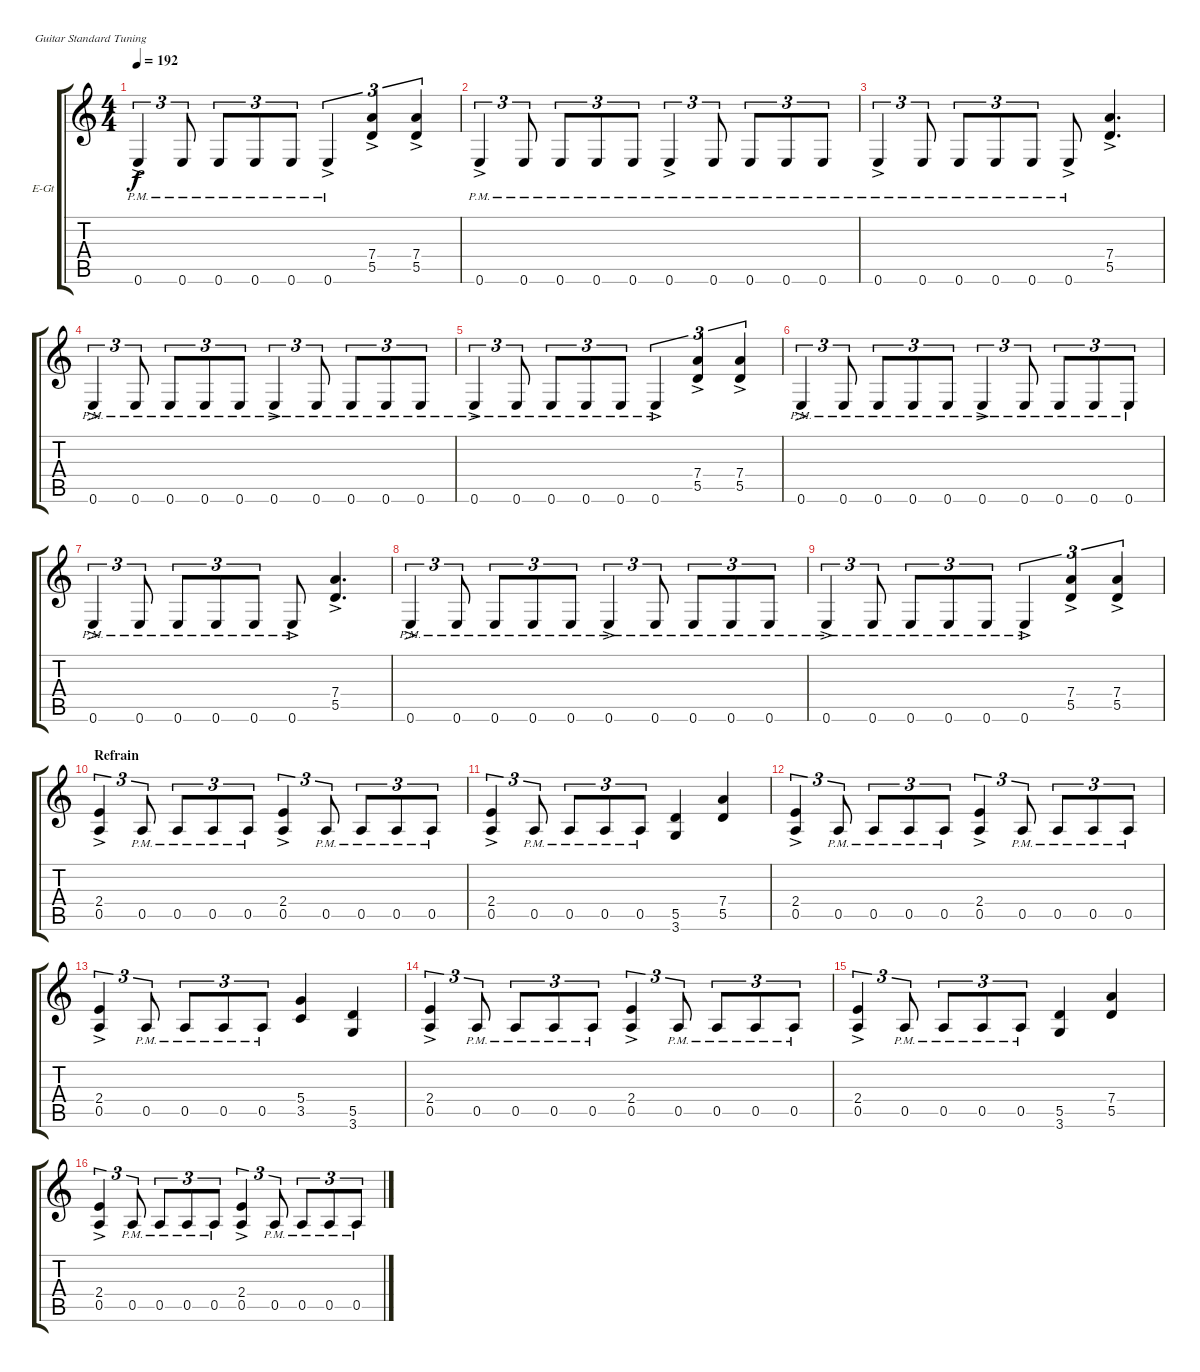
\bracketExtendMode groupsimilarinstruments
\firstSystemTrackNameOrientation horizontal
\otherSystemsTrackNameOrientation horizontal
\track ("Guitar 1" "E-Gt") {instrument distortionguitar}
\staff {score tabs}
\tuning (E4 B3 G3 D3 A2 E2)
\ts (4 4)
\tempo 192
\clef g2
\scale
0.333333
\ks c
0.6{ac pm}.4{tu (3 2) dy f} 0.6{pm}.8{tu (3 2)} 0.6{pm}.8{tu (3 2)} 0.6{pm}.8{tu (3 2)} 0.6{pm}.8{tu (3 2)} 0.6{ac pm}.4{tu (3 2)} (7.4{ac} 5.5{ac}).4{tu (3 2)} (7.4{ac} 5.5{ac}).4{tu (3 2)} |
\scale
0.333333 0.6{ac pm}.4{tu (3 2)} 0.6{pm}.8{tu (3 2)} 0.6{pm}.8{tu (3 2)} 0.6{pm}.8{tu (3 2)} 0.6{pm}.8{tu (3 2)} 0.6{ac pm}.4{tu (3 2)} 0.6{pm}.8{tu (3 2)} 0.6{pm}.8{tu (3 2)} 0.6{pm}.8{tu (3 2)} 0.6{pm}.8{tu (3 2)} |
\scale
0.333333 0.6{ac pm}.4{tu (3 2)} 0.6{pm}.8{tu (3 2)} 0.6{pm}.8{tu (3 2)} 0.6{pm}.8{tu (3 2)} 0.6{pm}.8{tu (3 2)} 0.6{ac pm}.8 (7.4{ac} 5.5{ac}).4{d} |
\scale
0.333333 0.6{ac pm}.4{tu (3 2)} 0.6{pm}.8{tu (3 2)} 0.6{pm}.8{tu (3 2)} 0.6{pm}.8{tu (3 2)} 0.6{pm}.8{tu (3 2)} 0.6{ac pm}.4{tu (3 2)} 0.6{pm}.8{tu (3 2)} 0.6{pm}.8{tu (3 2)} 0.6{pm}.8{tu (3 2)} 0.6{pm}.8{tu (3 2)} |
\scale
0.333333 0.6{ac pm}.4{tu (3 2)} 0.6{pm}.8{tu (3 2)} 0.6{pm}.8{tu (3 2)} 0.6{pm}.8{tu (3 2)} 0.6{pm}.8{tu (3 2)} 0.6{ac pm}.4{tu (3 2)} (7.4{ac} 5.5{ac}).4{tu (3 2)} (7.4{ac} 5.5{ac}).4{tu (3 2)} |
\scale
0.333333 0.6{ac pm}.4{tu (3 2)} 0.6{pm}.8{tu (3 2)} 0.6{pm}.8{tu (3 2)} 0.6{pm}.8{tu (3 2)} 0.6{pm}.8{tu (3 2)} 0.6{ac pm}.4{tu (3 2)} 0.6{pm}.8{tu (3 2)} 0.6{pm}.8{tu (3 2)} 0.6{pm}.8{tu (3 2)} 0.6{pm}.8{tu (3 2)} |
\scale
0.333333 0.6{ac pm}.4{tu (3 2)} 0.6{pm}.8{tu (3 2)} 0.6{pm}.8{tu (3 2)} 0.6{pm}.8{tu (3 2)} 0.6{pm}.8{tu (3 2)} 0.6{ac pm}.8 (7.4{ac} 5.5{ac}).4{d} |
\scale
0.333333 0.6{ac pm}.4{tu (3 2)} 0.6{pm}.8{tu (3 2)} 0.6{pm}.8{tu (3 2)} 0.6{pm}.8{tu (3 2)} 0.6{pm}.8{tu (3 2)} 0.6{ac pm}.4{tu (3 2)} 0.6{pm}.8{tu (3 2)} 0.6{pm}.8{tu (3 2)} 0.6{pm}.8{tu (3 2)} 0.6{pm}.8{tu (3 2)} |
\scale
0.333333 0.6{ac pm}.4{tu (3 2)} 0.6{pm}.8{tu (3 2)} 0.6{pm}.8{tu (3 2)} 0.6{pm}.8{tu (3 2)} 0.6{pm}.8{tu (3 2)} 0.6{ac pm}.4{tu (3 2)} (7.4{ac} 5.5{ac}).4{tu (3 2)} (7.4{ac} 5.5{ac}).4{tu (3 2)} |
\section ("" "Refrain")
\scale
0.333333 (2.4{ac} 0.5{ac}).4{tu (3 2)} 0.5{pm}.8{tu (3 2)} 0.5{pm}.8{tu (3 2)} 0.5{pm}.8{tu (3 2)} 0.5{pm}.8{tu (3 2)} (2.4{ac} 0.5{ac}).4{tu (3 2)} 0.5{pm}.8{tu (3 2)} 0.5{pm}.8{tu (3 2)} 0.5{pm}.8{tu (3 2)} 0.5{pm}.8{tu (3 2)} |
\scale
0.333333 (2.4{ac} 0.5{ac}).4{tu (3 2)} 0.5{pm}.8{tu (3 2)} 0.5{pm}.8{tu (3 2)} 0.5{pm}.8{tu (3 2)} 0.5{pm}.8{tu (3 2)} (5.5 3.6).4 (7.4 5.5).4 |
\scale
0.333333 (2.4{ac} 0.5{ac}).4{tu (3 2)} 0.5{pm}.8{tu (3 2)} 0.5{pm}.8{tu (3 2)} 0.5{pm}.8{tu (3 2)} 0.5{pm}.8{tu (3 2)} (2.4{ac} 0.5{ac}).4{tu (3 2)} 0.5{pm}.8{tu (3 2)} 0.5{pm}.8{tu (3 2)} 0.5{pm}.8{tu (3 2)} 0.5{pm}.8{tu (3 2)} |
\scale
0.333333 (2.4{ac} 0.5{ac}).4{tu (3 2)} 0.5{pm}.8{tu (3 2)} 0.5{pm}.8{tu (3 2)} 0.5{pm}.8{tu (3 2)} 0.5{pm}.8{tu (3 2)} (5.4 3.5).4 (5.5 3.6).4 |
\scale
0.333333 (2.4{ac} 0.5{ac}).4{tu (3 2)} 0.5{pm}.8{tu (3 2)} 0.5{pm}.8{tu (3 2)} 0.5{pm}.8{tu (3 2)} 0.5{pm}.8{tu (3 2)} (2.4{ac} 0.5{ac}).4{tu (3 2)} 0.5{pm}.8{tu (3 2)} 0.5{pm}.8{tu (3 2)} 0.5{pm}.8{tu (3 2)} 0.5{pm}.8{tu (3 2)} |
\scale
0.333333 (2.4{ac} 0.5{ac}).4{tu (3 2)} 0.5{pm}.8{tu (3 2)} 0.5{pm}.8{tu (3 2)} 0.5{pm}.8{tu (3 2)} 0.5{pm}.8{tu (3 2)} (5.5 3.6).4 (7.4 5.5).4 |
\scale
0.333333 (2.4{ac} 0.5{ac}).4{tu (3 2)} 0.5{pm}.8{tu (3 2)} 0.5{pm}.8{tu (3 2)} 0.5{pm}.8{tu (3 2)} 0.5{pm}.8{tu (3 2)} (2.4{ac} 0.5{ac}).4{tu (3 2)} 0.5{pm}.8{tu (3 2)} 0.5{pm}.8{tu (3 2)} 0.5{pm}.8{tu (3 2)} 0.5{pm}.8{tu (3 2)}
